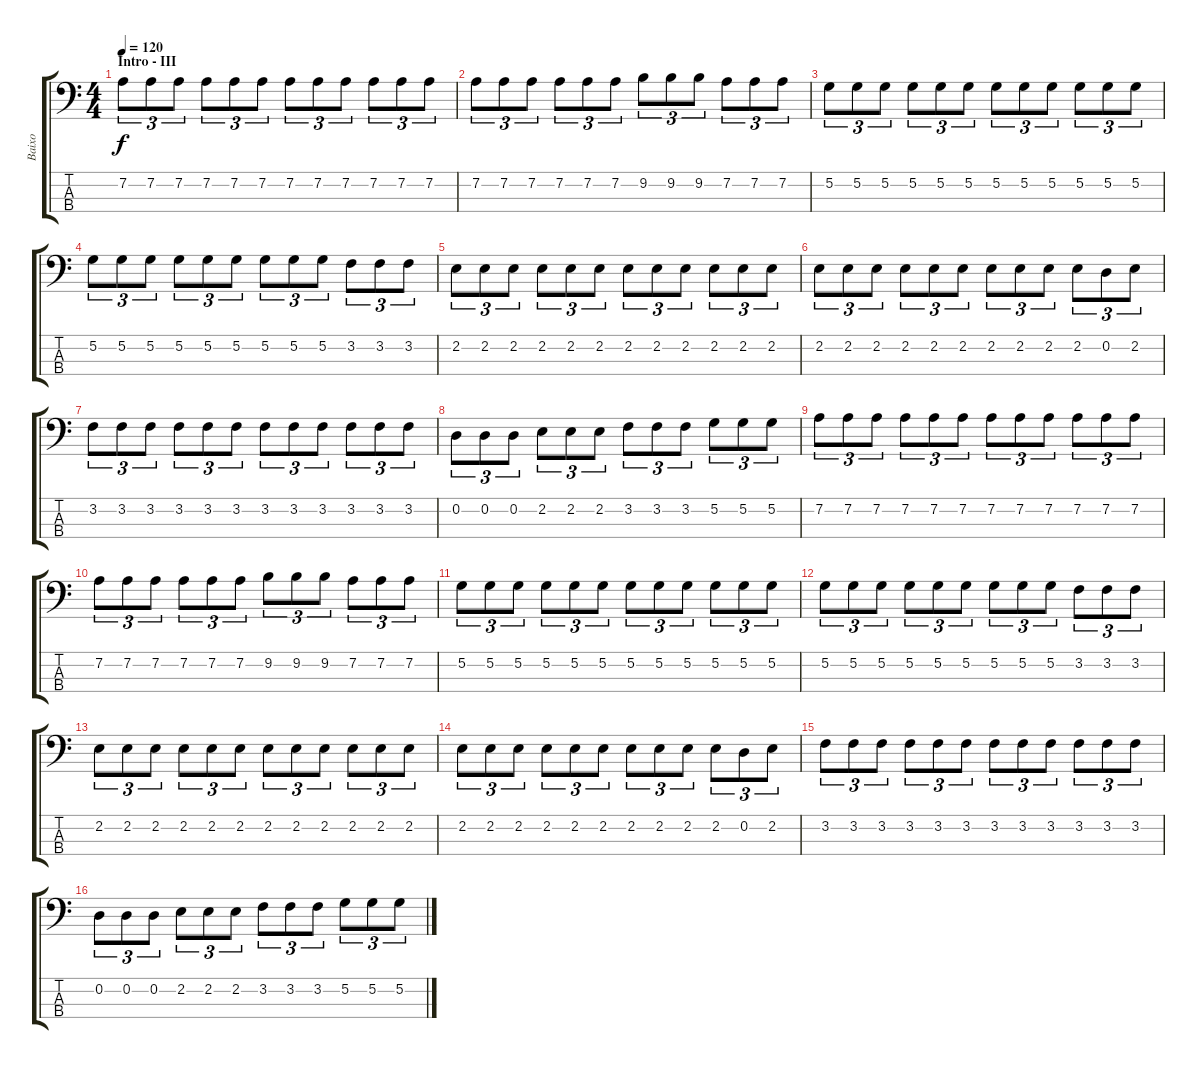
\track ("Baixo" "Baixo") {instrument electricbassfinger}
\staff {score tabs}
\tuning (G2 D2 A1 E1) {hide}
\ts (4 4)
\section ("" "Intro - III")
\tempo 120
\clef f4
\ks c
7.2.8{tu (3 2) dy f} 7.2.8{tu (3 2)} 7.2.8{tu (3 2)} 7.2.8{tu (3 2)} 7.2.8{tu (3 2)} 7.2.8{tu (3 2)} 7.2.8{tu (3 2)} 7.2.8{tu (3 2)} 7.2.8{tu (3 2)} 7.2.8{tu (3 2)} 7.2.8{tu (3 2)} 7.2.8{tu (3 2)} |
7.2.8{tu (3 2)} 7.2.8{tu (3 2)} 7.2.8{tu (3 2)} 7.2.8{tu (3 2)} 7.2.8{tu (3 2)} 7.2.8{tu (3 2)} 9.2.8{tu (3 2)} 9.2.8{tu (3 2)} 9.2.8{tu (3 2)} 7.2.8{tu (3 2)} 7.2.8{tu (3 2)} 7.2.8{tu (3 2)} |
5.2.8{tu (3 2)} 5.2.8{tu (3 2)} 5.2.8{tu (3 2)} 5.2.8{tu (3 2)} 5.2.8{tu (3 2)} 5.2.8{tu (3 2)} 5.2.8{tu (3 2)} 5.2.8{tu (3 2)} 5.2.8{tu (3 2)} 5.2.8{tu (3 2)} 5.2.8{tu (3 2)} 5.2.8{tu (3 2)} |
5.2.8{tu (3 2)} 5.2.8{tu (3 2)} 5.2.8{tu (3 2)} 5.2.8{tu (3 2)} 5.2.8{tu (3 2)} 5.2.8{tu (3 2)} 5.2.8{tu (3 2)} 5.2.8{tu (3 2)} 5.2.8{tu (3 2)} 3.2.8{tu (3 2)} 3.2.8{tu (3 2)} 3.2.8{tu (3 2)} |
2.2.8{tu (3 2)} 2.2.8{tu (3 2)} 2.2.8{tu (3 2)} 2.2.8{tu (3 2)} 2.2.8{tu (3 2)} 2.2.8{tu (3 2)} 2.2.8{tu (3 2)} 2.2.8{tu (3 2)} 2.2.8{tu (3 2)} 2.2.8{tu (3 2)} 2.2.8{tu (3 2)} 2.2.8{tu (3 2)} |
2.2.8{tu (3 2)} 2.2.8{tu (3 2)} 2.2.8{tu (3 2)} 2.2.8{tu (3 2)} 2.2.8{tu (3 2)} 2.2.8{tu (3 2)} 2.2.8{tu (3 2)} 2.2.8{tu (3 2)} 2.2.8{tu (3 2)} 2.2.8{tu (3 2)} 0.2.8{tu (3 2)} 2.2.8{tu (3 2)} |
3.2.8{tu (3 2)} 3.2.8{tu (3 2)} 3.2.8{tu (3 2)} 3.2.8{tu (3 2)} 3.2.8{tu (3 2)} 3.2.8{tu (3 2)} 3.2.8{tu (3 2)} 3.2.8{tu (3 2)} 3.2.8{tu (3 2)} 3.2.8{tu (3 2)} 3.2.8{tu (3 2)} 3.2.8{tu (3 2)} |
0.2.8{tu (3 2)} 0.2.8{tu (3 2)} 0.2.8{tu (3 2)} 2.2.8{tu (3 2)} 2.2.8{tu (3 2)} 2.2.8{tu (3 2)} 3.2.8{tu (3 2)} 3.2.8{tu (3 2)} 3.2.8{tu (3 2)} 5.2.8{tu (3 2)} 5.2.8{tu (3 2)} 5.2.8{tu (3 2)} |
7.2.8{tu (3 2)} 7.2.8{tu (3 2)} 7.2.8{tu (3 2)} 7.2.8{tu (3 2)} 7.2.8{tu (3 2)} 7.2.8{tu (3 2)} 7.2.8{tu (3 2)} 7.2.8{tu (3 2)} 7.2.8{tu (3 2)} 7.2.8{tu (3 2)} 7.2.8{tu (3 2)} 7.2.8{tu (3 2)} |
7.2.8{tu (3 2)} 7.2.8{tu (3 2)} 7.2.8{tu (3 2)} 7.2.8{tu (3 2)} 7.2.8{tu (3 2)} 7.2.8{tu (3 2)} 9.2.8{tu (3 2)} 9.2.8{tu (3 2)} 9.2.8{tu (3 2)} 7.2.8{tu (3 2)} 7.2.8{tu (3 2)} 7.2.8{tu (3 2)} |
5.2.8{tu (3 2)} 5.2.8{tu (3 2)} 5.2.8{tu (3 2)} 5.2.8{tu (3 2)} 5.2.8{tu (3 2)} 5.2.8{tu (3 2)} 5.2.8{tu (3 2)} 5.2.8{tu (3 2)} 5.2.8{tu (3 2)} 5.2.8{tu (3 2)} 5.2.8{tu (3 2)} 5.2.8{tu (3 2)} |
5.2.8{tu (3 2)} 5.2.8{tu (3 2)} 5.2.8{tu (3 2)} 5.2.8{tu (3 2)} 5.2.8{tu (3 2)} 5.2.8{tu (3 2)} 5.2.8{tu (3 2)} 5.2.8{tu (3 2)} 5.2.8{tu (3 2)} 3.2.8{tu (3 2)} 3.2.8{tu (3 2)} 3.2.8{tu (3 2)} |
2.2.8{tu (3 2)} 2.2.8{tu (3 2)} 2.2.8{tu (3 2)} 2.2.8{tu (3 2)} 2.2.8{tu (3 2)} 2.2.8{tu (3 2)} 2.2.8{tu (3 2)} 2.2.8{tu (3 2)} 2.2.8{tu (3 2)} 2.2.8{tu (3 2)} 2.2.8{tu (3 2)} 2.2.8{tu (3 2)} |
2.2.8{tu (3 2)} 2.2.8{tu (3 2)} 2.2.8{tu (3 2)} 2.2.8{tu (3 2)} 2.2.8{tu (3 2)} 2.2.8{tu (3 2)} 2.2.8{tu (3 2)} 2.2.8{tu (3 2)} 2.2.8{tu (3 2)} 2.2.8{tu (3 2)} 0.2.8{tu (3 2)} 2.2.8{tu (3 2)} |
3.2.8{tu (3 2)} 3.2.8{tu (3 2)} 3.2.8{tu (3 2)} 3.2.8{tu (3 2)} 3.2.8{tu (3 2)} 3.2.8{tu (3 2)} 3.2.8{tu (3 2)} 3.2.8{tu (3 2)} 3.2.8{tu (3 2)} 3.2.8{tu (3 2)} 3.2.8{tu (3 2)} 3.2.8{tu (3 2)} |
0.2.8{tu (3 2)} 0.2.8{tu (3 2)} 0.2.8{tu (3 2)} 2.2.8{tu (3 2)} 2.2.8{tu (3 2)} 2.2.8{tu (3 2)} 3.2.8{tu (3 2)} 3.2.8{tu (3 2)} 3.2.8{tu (3 2)} 5.2.8{tu (3 2)} 5.2.8{tu (3 2)} 5.2.8{tu (3 2)}
